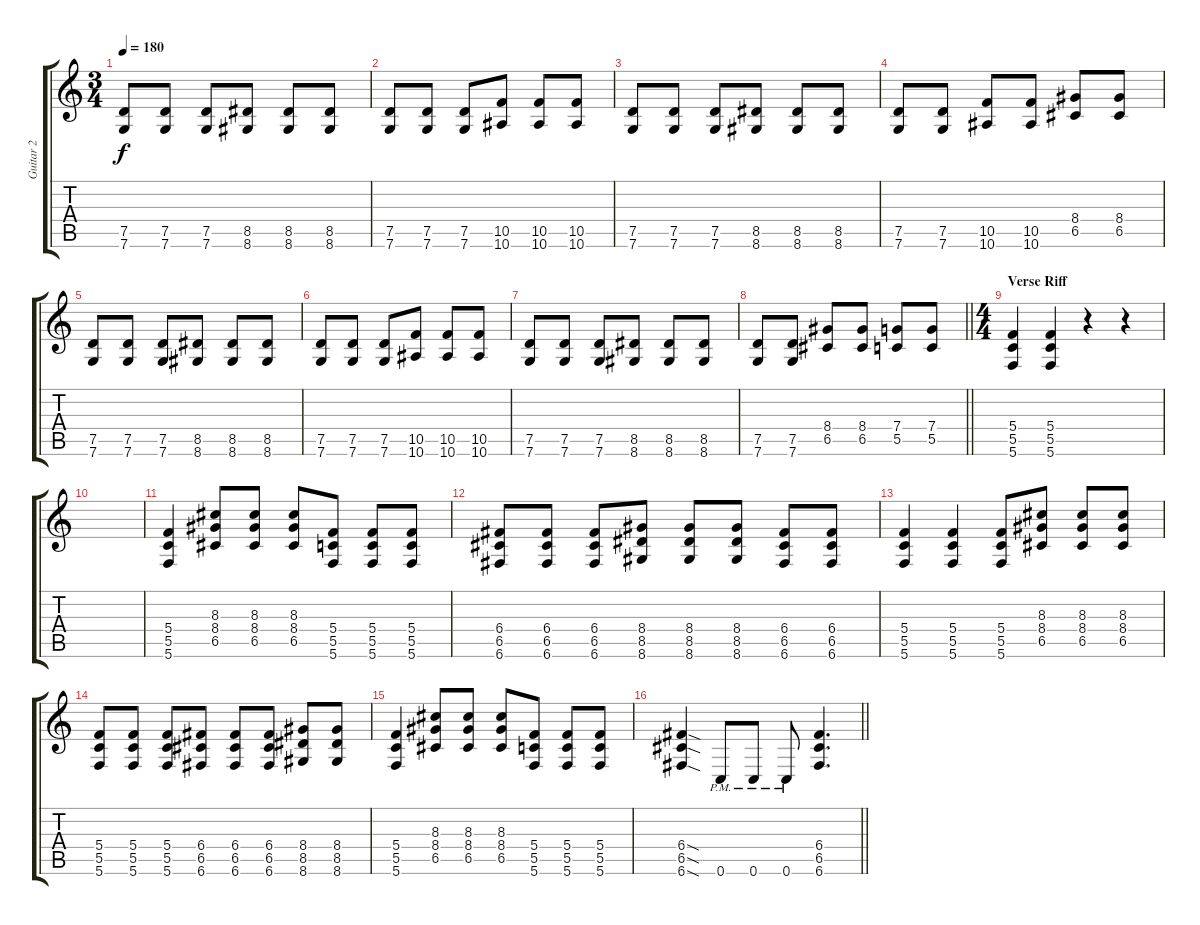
\track ("Guitar 2" "Guitar 2") {instrument distortionguitar}
\staff {score tabs}
\tuning (D4 A3 F3 C3 G2 C2) {hide}
\ts (3 4)
\tempo 180
\clef g2
\ks c
(7.5 7.6).8{dy f} (7.5 7.6).8 (7.5 7.6).8 (8.5 8.6).8 (8.5 8.6).8 (8.5 8.6).8 |
(7.5 7.6).8 (7.5 7.6).8 (7.5 7.6).8 (10.5 10.6).8 (10.5 10.6).8 (10.5 10.6).8 |
(7.5 7.6).8 (7.5 7.6).8 (7.5 7.6).8 (8.5 8.6).8 (8.5 8.6).8 (8.5 8.6).8 |
(7.5 7.6).8 (7.5 7.6).8 (10.5 10.6).8 (10.5 10.6).8 (8.4 6.5).8 (8.4 6.5).8 |
(7.5 7.6).8 (7.5 7.6).8 (7.5 7.6).8 (8.5 8.6).8 (8.5 8.6).8 (8.5 8.6).8 |
(7.5 7.6).8 (7.5 7.6).8 (7.5 7.6).8 (10.5 10.6).8 (10.5 10.6).8 (10.5 10.6).8 |
(7.5 7.6).8 (7.5 7.6).8 (7.5 7.6).8 (8.5 8.6).8 (8.5 8.6).8 (8.5 8.6).8 |
\barLineRight lightlight
(7.5 7.6).8 (7.5 7.6).8 (8.4 6.5).8 (8.4 6.5).8 (7.4 5.5).8 (7.4 5.5).8 |
\ts (4 4)
\section ("" "Verse Riff")
(5.4 5.5 5.6).4 (5.4 5.5 5.6).4 r.4 r.4 |
|
(5.4 5.5 5.6).4 (8.3 8.4 6.5).8 (8.3 8.4 6.5).8 (8.3 8.4 6.5).8 (5.4 5.5 5.6).8 (5.4 5.5 5.6).8 (5.4 5.5 5.6).8 |
(6.4 6.5 6.6).8 (6.4 6.5 6.6).8 (6.4 6.5 6.6).8 (8.4 8.5 8.6).8 (8.4 8.5 8.6).8 (8.4 8.5 8.6).8 (6.4 6.5 6.6).8 (6.4 6.5 6.6).8 |
(5.4 5.5 5.6).4 (5.4 5.5 5.6).4 (5.4 5.5 5.6).8 (8.3 8.4 6.5).8 (8.3 8.4 6.5).8 (8.3 8.4 6.5).8 |
(5.4 5.5 5.6).8 (5.4 5.5 5.6).8 (5.4 5.5 5.6).8 (6.4 6.5 6.6).8 (6.4 6.5 6.6).8 (6.4 6.5 6.6).8 (8.4 8.5 8.6).8 (8.4 8.5 8.6).8 |
(5.4 5.5 5.6).4 (8.3 8.4 6.5).8 (8.3 8.4 6.5).8 (8.3 8.4 6.5).8 (5.4 5.5 5.6).8 (5.4 5.5 5.6).8 (5.4 5.5 5.6).8 |
\barLineRight lightlight
(6.4{sod} 6.5{sod} 6.6{sod}).4 0.6{pm}.8 0.6{pm}.8 0.6{pm}.8 (6.4 6.5 6.6).4{d}
